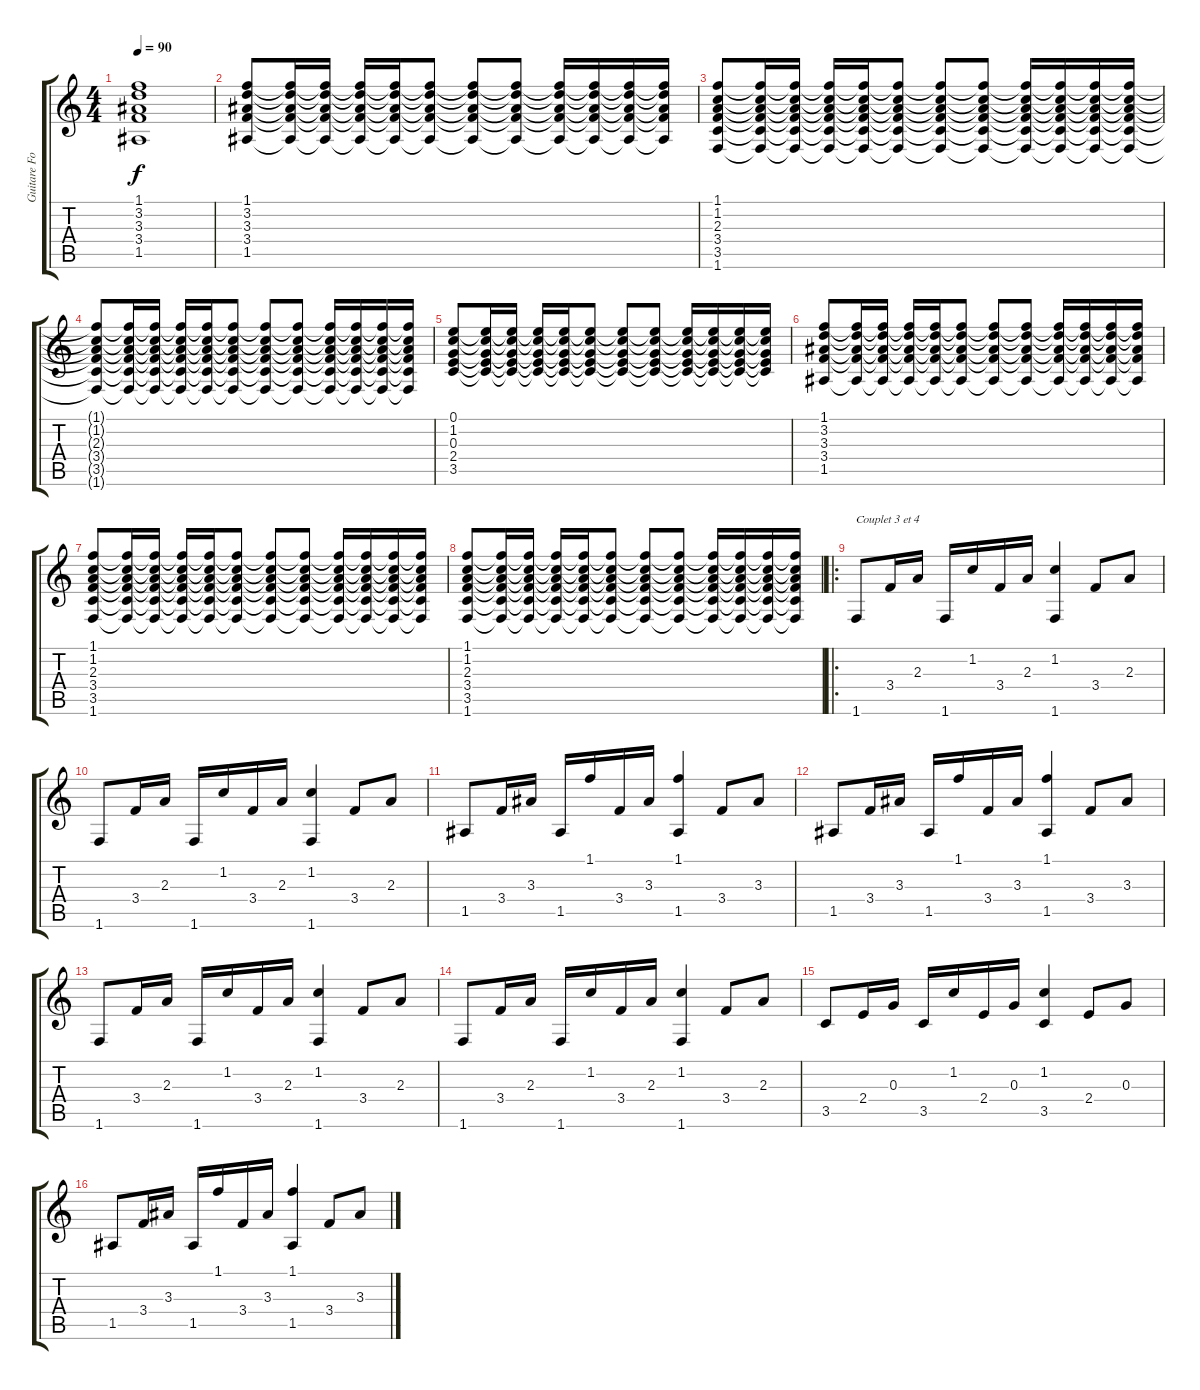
\track ("Guitare Folk" "Guitare Fo") {instrument acousticguitarsteel}
\staff {score tabs}
\tuning (E4 B3 G3 D3 A2 E2) {hide}
\ts (4 4)
\tempo 90
\clef g2
\ks c
(1.1{t} 3.2{t} 3.3{t} 3.4{t} 1.5{t}).1{dy f} |
(1.1 3.2 3.3 3.4 1.5).8 (1.1{t} 3.2{t} 3.3{t} 3.4{t} 1.5{t}).16 (1.1{t} 3.2{t} 3.3{t} 3.4{t} 1.5{t}).16 (1.1{t} 3.2{t} 3.3{t} 3.4{t} 1.5{t}).16 (1.1{t} 3.2{t} 3.3{t} 3.4{t} 1.5{t}).16 (1.1{t} 3.2{t} 3.3{t} 3.4{t} 1.5{t}).8 (1.1{t} 3.2{t} 3.3{t} 3.4{t} 1.5{t}).8 (1.1{t} 3.2{t} 3.3{t} 3.4{t} 1.5{t}).8 (1.1{t} 3.2{t} 3.3{t} 3.4{t} 1.5{t}).16 (1.1{t} 3.2{t} 3.3{t} 3.4{t} 1.5{t}).16 (1.1{t} 3.2{t} 3.3{t} 3.4{t} 1.5{t}).16 (1.1{t} 3.2{t} 3.3{t} 3.4{t} 1.5{t}).16 |
(1.1 1.2 2.3 3.4 3.5 1.6).8 (1.1{t} 1.2{t} 2.3{t} 3.4{t} 3.5{t} 1.6{t}).16 (1.1{t} 1.2{t} 2.3{t} 3.4{t} 3.5{t} 1.6{t}).16 (1.1{t} 1.2{t} 2.3{t} 3.4{t} 3.5{t} 1.6{t}).16 (1.1{t} 1.2{t} 2.3{t} 3.4{t} 3.5{t} 1.6{t}).16 (1.1{t} 1.2{t} 2.3{t} 3.4{t} 3.5{t} 1.6{t}).8 (1.1{t} 1.2{t} 2.3{t} 3.4{t} 3.5{t} 1.6{t}).8 (1.1{t} 1.2{t} 2.3{t} 3.4{t} 3.5{t} 1.6{t}).8 (1.1{t} 1.2{t} 2.3{t} 3.4{t} 3.5{t} 1.6{t}).16 (1.1{t} 1.2{t} 2.3{t} 3.4{t} 3.5{t} 1.6{t}).16 (1.1{t} 1.2{t} 2.3{t} 3.4{t} 3.5{t} 1.6{t}).16 (1.1{t} 1.2{t} 2.3{t} 3.4{t} 3.5{t} 1.6{t}).16 |
(1.1{t} 1.2{t} 2.3{t} 3.4{t} 3.5{t} 1.6{t}).8 (1.1{t} 1.2{t} 2.3{t} 3.4{t} 3.5{t} 1.6{t}).16 (1.1{t} 1.2{t} 2.3{t} 3.4{t} 3.5{t} 1.6{t}).16 (1.1{t} 1.2{t} 2.3{t} 3.4{t} 3.5{t} 1.6{t}).16 (1.1{t} 1.2{t} 2.3{t} 3.4{t} 3.5{t} 1.6{t}).16 (1.1{t} 1.2{t} 2.3{t} 3.4{t} 3.5{t} 1.6{t}).8 (1.1{t} 1.2{t} 2.3{t} 3.4{t} 3.5{t} 1.6{t}).8 (1.1{t} 1.2{t} 2.3{t} 3.4{t} 3.5{t} 1.6{t}).8 (1.1{t} 1.2{t} 2.3{t} 3.4{t} 3.5{t} 1.6{t}).16 (1.1{t} 1.2{t} 2.3{t} 3.4{t} 3.5{t} 1.6{t}).16 (1.1{t} 1.2{t} 2.3{t} 3.4{t} 3.5{t} 1.6{t}).16 (1.1{t} 1.2{t} 2.3{t} 3.4{t} 3.5{t} 1.6{t}).16 |
(0.1 1.2 0.3 2.4 3.5).8 (0.1{t} 1.2{t} 0.3{t} 2.4{t} 3.5{t}).16 (0.1{t} 1.2{t} 0.3{t} 2.4{t} 3.5{t}).16 (0.1{t} 1.2{t} 0.3{t} 2.4{t} 3.5{t}).16 (0.1{t} 1.2{t} 0.3{t} 2.4{t} 3.5{t}).16 (0.1{t} 1.2{t} 0.3{t} 2.4{t} 3.5{t}).8 (0.1{t} 1.2{t} 0.3{t} 2.4{t} 3.5{t}).8 (0.1{t} 1.2{t} 0.3{t} 2.4{t} 3.5{t}).8 (0.1{t} 1.2{t} 0.3{t} 2.4{t} 3.5{t}).16 (0.1{t} 1.2{t} 0.3{t} 2.4{t} 3.5{t}).16 (0.1{t} 1.2{t} 0.3{t} 2.4{t} 3.5{t}).16 (0.1{t} 1.2{t} 0.3{t} 2.4{t} 3.5{t}).16 |
(1.1 3.2 3.3 3.4 1.5).8 (1.1{t} 3.2{t} 3.3{t} 3.4{t} 1.5{t}).16 (1.1{t} 3.2{t} 3.3{t} 3.4{t} 1.5{t}).16 (1.1{t} 3.2{t} 3.3{t} 3.4{t} 1.5{t}).16 (1.1{t} 3.2{t} 3.3{t} 3.4{t} 1.5{t}).16 (1.1{t} 3.2{t} 3.3{t} 3.4{t} 1.5{t}).8 (1.1{t} 3.2{t} 3.3{t} 3.4{t} 1.5{t}).8 (1.1{t} 3.2{t} 3.3{t} 3.4{t} 1.5{t}).8 (1.1{t} 3.2{t} 3.3{t} 3.4{t} 1.5{t}).16 (1.1{t} 3.2{t} 3.3{t} 3.4{t} 1.5{t}).16 (1.1{t} 3.2{t} 3.3{t} 3.4{t} 1.5{t}).16 (1.1{t} 3.2{t} 3.3{t} 3.4{t} 1.5{t}).16 |
(1.1 1.2 2.3 3.4 3.5 1.6).8 (1.1{t} 1.2{t} 2.3{t} 3.4{t} 3.5{t} 1.6{t}).16 (1.1{t} 1.2{t} 2.3{t} 3.4{t} 3.5{t} 1.6{t}).16 (1.1{t} 1.2{t} 2.3{t} 3.4{t} 3.5{t} 1.6{t}).16 (1.1{t} 1.2{t} 2.3{t} 3.4{t} 3.5{t} 1.6{t}).16 (1.1{t} 1.2{t} 2.3{t} 3.4{t} 3.5{t} 1.6{t}).8 (1.1{t} 1.2{t} 2.3{t} 3.4{t} 3.5{t} 1.6{t}).8 (1.1{t} 1.2{t} 2.3{t} 3.4{t} 3.5{t} 1.6{t}).8 (1.1{t} 1.2{t} 2.3{t} 3.4{t} 3.5{t} 1.6{t}).16 (1.1{t} 1.2{t} 2.3{t} 3.4{t} 3.5{t} 1.6{t}).16 (1.1{t} 1.2{t} 2.3{t} 3.4{t} 3.5{t} 1.6{t}).16 (1.1{t} 1.2{t} 2.3{t} 3.4{t} 3.5{t} 1.6{t}).16 |
(1.1 1.2 2.3 3.4 3.5 1.6).8 (1.1{t} 1.2{t} 2.3{t} 3.4{t} 3.5{t} 1.6{t}).16 (1.1{t} 1.2{t} 2.3{t} 3.4{t} 3.5{t} 1.6{t}).16 (1.1{t} 1.2{t} 2.3{t} 3.4{t} 3.5{t} 1.6{t}).16 (1.1{t} 1.2{t} 2.3{t} 3.4{t} 3.5{t} 1.6{t}).16 (1.1{t} 1.2{t} 2.3{t} 3.4{t} 3.5{t} 1.6{t}).8 (1.1{t} 1.2{t} 2.3{t} 3.4{t} 3.5{t} 1.6{t}).8 (1.1{t} 1.2{t} 2.3{t} 3.4{t} 3.5{t} 1.6{t}).8 (1.1{t} 1.2{t} 2.3{t} 3.4{t} 3.5{t} 1.6{t}).16 (1.1{t} 1.2{t} 2.3{t} 3.4{t} 3.5{t} 1.6{t}).16 (1.1{t} 1.2{t} 2.3{t} 3.4{t} 3.5{t} 1.6{t}).16 (1.1{t} 1.2{t} 2.3{t} 3.4{t} 3.5{t} 1.6{t}).16 |
\ro
1.6.8{txt "Couplet 3 et 4"} 3.4.16 2.3.16 1.6.16 1.2.16 3.4.16 2.3.16 (1.2 1.6).4 3.4.8 2.3.8 |
1.6.8 3.4.16 2.3.16 1.6.16 1.2.16 3.4.16 2.3.16 (1.2 1.6).4 3.4.8 2.3.8 |
1.5.8 3.4.16 3.3.16 1.5.16 1.1.16 3.4.16 3.3.16 (1.1 1.5).4 3.4.8 3.3.8 |
1.5.8 3.4.16 3.3.16 1.5.16 1.1.16 3.4.16 3.3.16 (1.1 1.5).4 3.4.8 3.3.8 |
1.6.8 3.4.16 2.3.16 1.6.16 1.2.16 3.4.16 2.3.16 (1.2 1.6).4 3.4.8 2.3.8 |
1.6.8 3.4.16 2.3.16 1.6.16 1.2.16 3.4.16 2.3.16 (1.2 1.6).4 3.4.8 2.3.8 |
3.5.8 2.4.16 0.3.16 3.5.16 1.2.16 2.4.16 0.3.16 (1.2 3.5).4 2.4.8 0.3.8 |
1.5.8 3.4.16 3.3.16 1.5.16 1.1.16 3.4.16 3.3.16 (1.1 1.5).4 3.4.8 3.3.8
